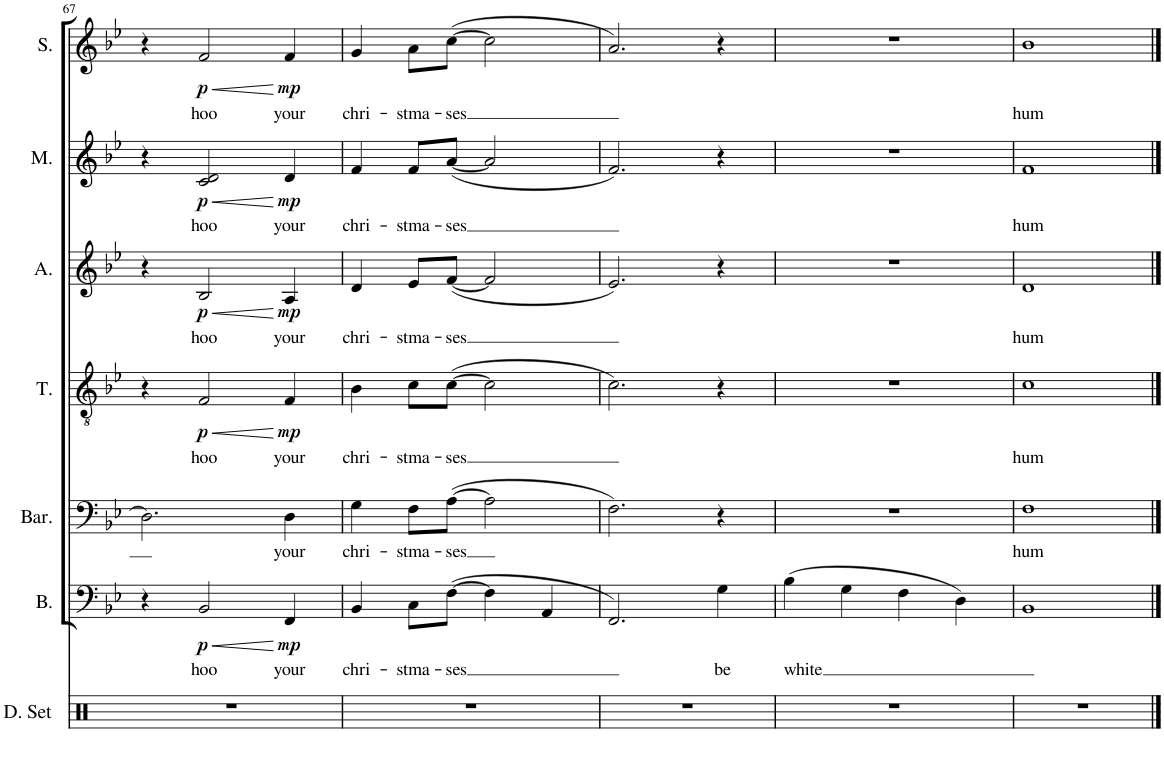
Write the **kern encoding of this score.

**kern	**kern	**text	**dynam	**kern	**text	**kern	**text	**dynam	**kern	**text	**dynam	**kern	**text	**dynam	**kern	**text	**dynam
*part7	*part6	*part6	*part6	*part5	*part5	*part4	*part4	*part4	*part3	*part3	*part3	*part2	*part2	*part2	*part1	*part1	*part1
*staff7	*staff6	*staff6	*staff6	*staff5	*staff5	*staff4	*staff4	*staff4	*staff3	*staff3	*staff3	*staff2	*staff2	*staff2	*staff1	*staff1	*staff1
*I"Drumset	*I"Bass	*	*	*I"Baritone	*	*I"Tenor	*	*	*I"Alto	*	*	*I"Mezzo	*	*	*I"Soprano	*	*
*I'D. Set	*I'B.	*	*	*I'Bar.	*	*I'T.	*	*	*I'A.	*	*	*I'M.	*	*	*I'S.	*	*
!!LO:PB:g=z
*clefX	*clefF4	*	*	*clefF4	*	*clefGv2	*	*	*clefG2	*	*	*clefG2	*	*	*clefG2	*	*
*k[]	*k[b-e-]	*	*	*k[b-e-]	*	*k[b-e-]	*	*	*k[b-e-]	*	*	*k[b-e-]	*	*	*k[b-e-]	*	*
*M4/4	*M4/4	*	*	*M4/4	*	*M4/4	*	*	*M4/4	*	*	*M4/4	*	*	*M4/4	*	*
=67	=67	=67	=67	=67	=67	=67	=67	=67	=67	=67	=67	=67	=67	=67	=67	=67	=67
1r	4r	.	.	2.D\]	.	4r	.	.	4r	.	.	4r	.	.	4r	.	.
!	!	!LO:LY:b	!LO:HP:b	!	!	!	!LO:LY:b	!LO:HP:b	!	!LO:LY:b	!LO:HP:b	!	!LO:LY:b	!LO:HP:b	!	!LO:LY:b	!LO:HP:b
!	!	!	!LO:DY:n=1:b	!	!	!	!	!LO:DY:n=1:b	!	!	!LO:DY:n=1:b	!	!	!LO:DY:n=1:b	!	!	!LO:DY:n=1:b
.	2BB-/	hoo	< p	.	.	2F/	hoo	< p	2B-/	hoo	< p	2c/ 2d/	hoo	< p	2f/	hoo	< p
!	!	!LO:LY:b	!LO:DY:n=2:b	!	!LO:LY:b	!	!LO:LY:b	!LO:DY:n=2:b	!	!LO:LY:b	!LO:DY:n=2:b	!	!LO:LY:b	!LO:DY:n=2:b	!	!LO:LY:b	!LO:DY:n=2:b
.	4FF/	your	[ mp	4D\	your	4F/	your	[ mp	4A/	your	[ mp	4d/	your	[ mp	4f/	your	[ mp
=68	=68	=68	=68	=68	=68	=68	=68	=68	=68	=68	=68	=68	=68	=68	=68	=68	=68
!	!	!LO:LY:b	!	!	!LO:LY:b	!	!LO:LY:b	!	!	!LO:LY:b	!	!	!LO:LY:b	!	!	!LO:LY:b	!
1r	4BB-/	chri-	.	4G\	chri-	4B-\	chri-	.	4d/	chri-	.	4f/	chri-	.	4g/	chri-	.
!	!	!LO:LY:b	!	!	!LO:LY:b	!	!LO:LY:b	!	!	!LO:LY:b	!	!	!LO:LY:b	!	!	!LO:LY:b	!
.	8C\L	-stma-	.	8F\L	-stma-	8c\L	-stma-	.	8e-/L	-stma-	.	8f/L	-stma-	.	8a\L	-stma-	.
!	!	!LO:LY:b	!	!	!LO:LY:b	!	!LO:LY:b	!	!	!LO:LY:b	!	!	!LO:LY:b	!	!	!LO:LY:b	!
.	([8F\J	-ses	.	([8A\J	-ses	([8c\J	-ses	.	([8f/J	-ses	.	([8a/J	-ses	.	([8cc\J	-ses	.
.	4F\]	.	.	2A\]	.	2c\]	.	.	2f/]	.	.	2a/]	.	.	2cc\]	.	.
.	4AA/	.	.	.	.	.	.	.	.	.	.	.	.	.	.	.	.
=69	=69	=69	=69	=69	=69	=69	=69	=69	=69	=69	=69	=69	=69	=69	=69	=69	=69
1r	2.FF/)	.	.	2.F\)	.	2.c\)	.	.	2.e-/)	.	.	2.f/)	.	.	2.a/)	.	.
!	!	!LO:LY:b	!	!	!	!	!	!	!	!	!	!	!	!	!	!	!
.	4G\	be	.	4r	.	4r	.	.	4r	.	.	4r	.	.	4r	.	.
=70	=70	=70	=70	=70	=70	=70	=70	=70	=70	=70	=70	=70	=70	=70	=70	=70	=70
!	!	!LO:LY:b	!	!	!	!	!	!	!	!	!	!	!	!	!	!	!
1r	(4B-\	white	.	1r	.	1r	.	.	1r	.	.	1r	.	.	1r	.	.
.	4G\	.	.	.	.	.	.	.	.	.	.	.	.	.	.	.	.
.	4F\	.	.	.	.	.	.	.	.	.	.	.	.	.	.	.	.
.	4D\)	.	.	.	.	.	.	.	.	.	.	.	.	.	.	.	.
=71	=71	=71	=71	=71	=71	=71	=71	=71	=71	=71	=71	=71	=71	=71	=71	=71	=71
!	!	!	!	!	!LO:LY:b	!	!LO:LY:b	!	!	!LO:LY:b	!	!	!LO:LY:b	!	!	!LO:LY:b	!
1r	1BB-	.	.	1F	hum	1c	hum	.	1d	hum	.	1f	hum	.	1b-	hum	.
==	==	==	==	==	==	==	==	==	==	==	==	==	==	==	==	==	==
*-	*-	*-	*-	*-	*-	*-	*-	*-	*-	*-	*-	*-	*-	*-	*-	*-	*-
